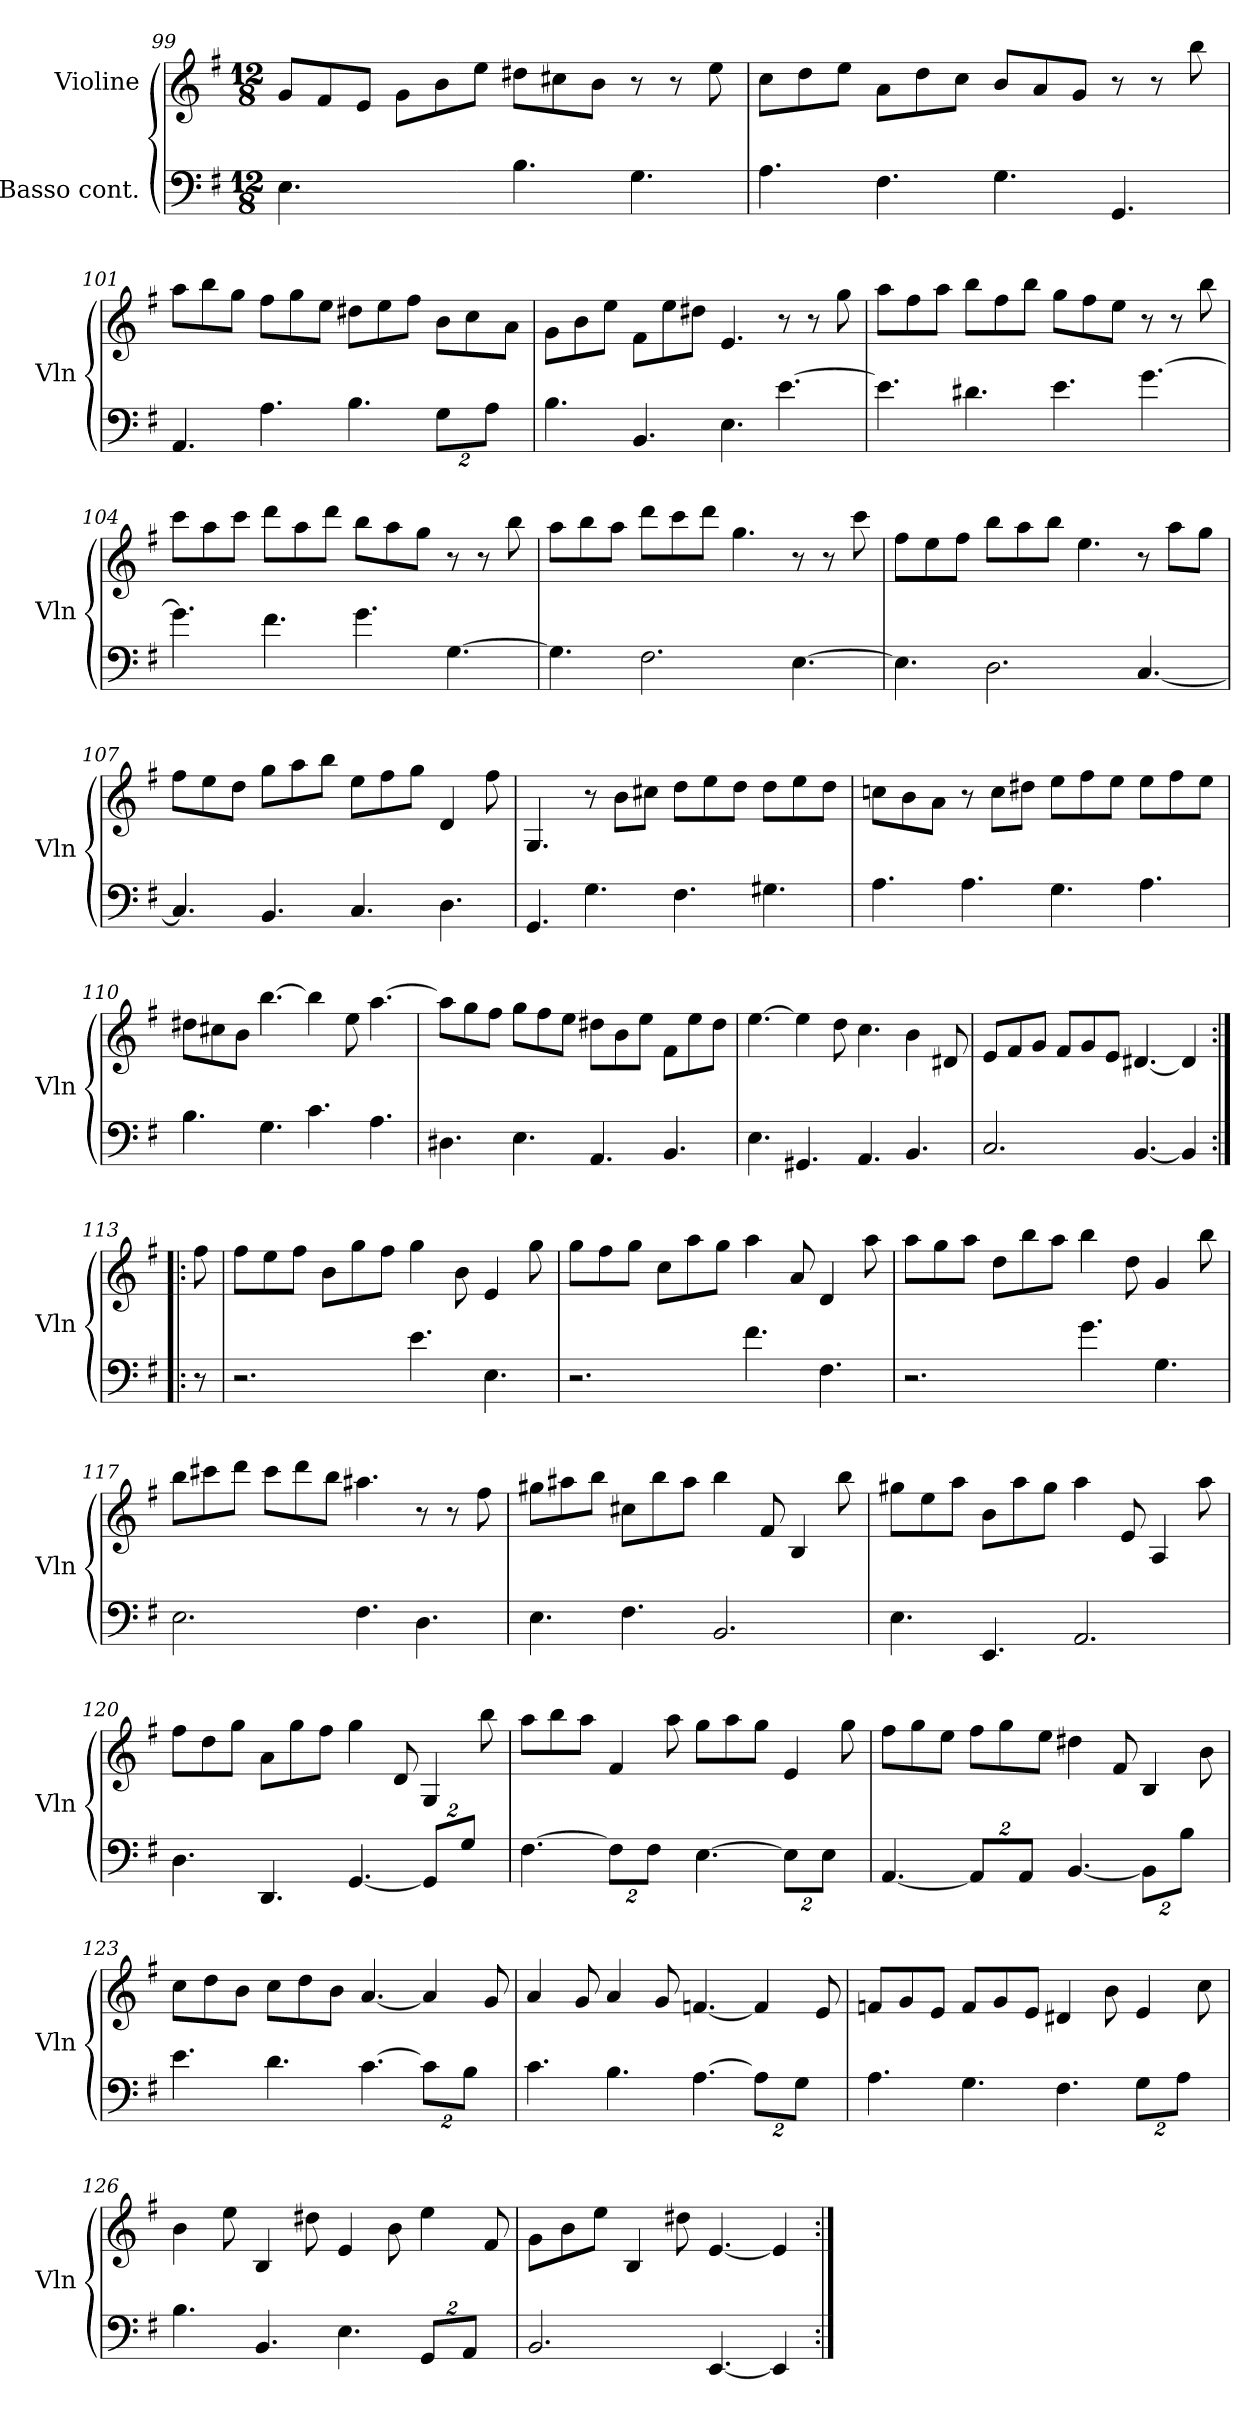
**kern	**kern
*part2	*part1
*staff2	*staff1
*I"Basso cont.	*I"Violine
*	*I'Vln
*clefF4	*clefG2
*k[f#]	*k[f#]
*M12/8	*M12/8
=99	=99
!LO:N:head=solid	!
2.E\	8g/L
.	8f#/
.	8e/J
.	8g\L
.	8b\
.	8ee\J
4.B\	8dd#X\L
.	8cc#X\
.	8b\J
4.G\	8r
.	8r
.	8ee\
=100	=100
4.A\	8cc\L
.	8dd\
.	8ee\J
4.F#\	8a\L
.	8dd\
.	8cc\J
4.G\	8b/L
.	8a/
.	8g/J
4.GG/	8r
.	8r
.	8bb\
!!LO:LB:g=z
=101	=101
4.AA/	8aa\L
.	8bb\
.	8gg\J
4.A\	8ff#\L
.	8gg\
.	8ee\J
4.B\	8dd#X\L
.	8ee\
.	8ff#\J
*Xbrackettup	*
16%3G\L	8b\L
.	8cc\
16%3A\J	.
.	8a\J
=102	=102
4.B\	8g\L
.	8b\
.	8ee\J
4.BB/	8f#\L
.	8ee\
.	8dd#X\J
4.E\	4.e/
[4.e\	8r
.	8r
.	8gg\
=103	=103
4.e\]	8aa\L
.	8ff#\
.	8aa\J
4.d#X\	8bb\L
.	8ff#\
.	8bb\J
4.e\	8gg\L
.	8ff#\
.	8ee\J
[4.g\	8r
.	8r
.	8bb\
!!LO:LB:g=z
=104	=104
4.g\]	8ccc\L
.	8aa\
.	8ccc\J
4.f#\	8ddd\L
.	8aa\
.	8ddd\J
4.g\	8bb\L
.	8aa\
.	8gg\J
[4.G\	8r
.	8r
.	8bb\
=105	=105
4.G\]	8aa\L
.	8bb\
.	8aa\J
2.F#\	8ddd\L
.	8ccc\
.	8ddd\J
.	4.gg\
[4.E\	8r
.	8r
.	8ccc\
=106	=106
4.E\]	8ff#\L
.	8ee\
.	8ff#\J
2.D\	8bb\L
.	8aa\
.	8bb\J
.	4.ee\
[4.C/	8r
.	8aa\L
.	8gg\J
!!LO:LB:g=z
=107	=107
4.C/]	8ff#\L
.	8ee\
.	8dd\J
4.BB/	8gg\L
.	8aa\
.	8bb\J
4.C/	8ee\L
.	8ff#\
.	8gg\J
4.D\	4d/
.	8ff#\
=108	=108
4.GG/	4.G/
4.G\	8r
.	8b\L
.	8cc#X\J
4.F#\	8dd\L
.	8ee\
.	8dd\J
4.G#X\	8dd\L
.	8ee\
.	8dd\J
=109	=109
4.A\	8ccn\L
.	8b\
.	8a\J
4.A\	8r
.	8cc\L
.	8dd#X\J
4.G\	8ee\L
.	8ff#\
.	8ee\J
4.A\	8ee\L
.	8ff#\
.	8ee\J
!!LO:LB:g=z
=110	=110
4.B\	8dd#X\L
.	8cc#X\
.	8b\J
4.G\	[4.bb\
4.c\	4bb\]
.	8ee\
4.A\	[4.aa\
=111	=111
4.D#X\	8aa\L]
.	8gg\
.	8ff#\J
4.E\	8gg\L
.	8ff#\
.	8ee\J
4.AA/	8dd#X\L
.	8b\
.	8ee\J
4.BB/	8f#\L
.	8ee\
.	8dd#\J
!!LO:LB:g=z
=112	=112
4.E\	[4.ee\
4.GG#X/	4ee\]
.	8dd\
4.AA/	4.cc\
4.BB/	4b\
.	8d#X/
=113	=113
2.C/	8e/L
.	8f#/
.	8g/J
.	8f#/L
.	8g/
.	8e/J
[4.BB/	[4.d#X/
4BB/]	4d#/]
!!LO:PB:g=z
=113X1:|!|:	=113X1:|!|:
8r	8ff#\
=114	=114
2.r	8ff#\L
.	8ee\
.	8ff#\J
.	8b\L
.	8gg\
.	8ff#\J
4.e\	4gg\
.	8b\
4.E\	4e/
.	8gg\
=115	=115
2.r	8gg\L
.	8ff#\
.	8gg\J
.	8cc\L
.	8aa\
.	8gg\J
4.f#\	4aa\
.	8a/
4.F#\	4d/
.	8aa\
!!LO:LB:g=z
=116	=116
2.r	8aa\L
.	8gg\
.	8aa\J
.	8dd\L
.	8bb\
.	8aa\J
4.g\	4bb\
.	8dd\
4.G\	4g/
.	8bb\
=117	=117
2.E\	8bb\L
.	8ccc#X\
.	8ddd\J
.	8ccc#\L
.	8ddd\
.	8bb\J
4.F#\	4.aa#X\
4.D\	8r
.	8r
.	8ff#\
!!LO:LB:g=z
=118	=118
4.E\	8gg#X\L
.	8aa#X\
.	8bb\J
4.F#\	8cc#X\L
.	8bb\
.	8aa#\J
2.BB/	4bb\
.	8f#/
.	4B/
.	8bb\
=119	=119
4.E\	8gg#X\L
.	8ee\
.	8aa\J
4.EE/	8b\L
.	8aa\
.	8gg#\J
2.AA/	4aa\
.	8e/
.	4A/
.	8aa\
=120	=120
4.D\	8ff#\L
.	8dd\
.	8gg\J
4.DD/	8a\L
.	8gg\
.	8ff#\J
[4.GG/	4gg\
.	8d/
16%3GG/L]	4G/
16%3G/J	.
.	8bb\
!!LO:LB:g=z
=121	=121
[4.F#\	8aa\L
.	8bb\
.	8aa\J
16%3F#\L]	4f#/
16%3F#\J	.
.	8aa\
[4.E\	8gg\L
.	8aa\
.	8gg\J
16%3E\L]	4e/
16%3E\J	.
.	8gg\
=122	=122
[4.AA/	8ff#\L
.	8gg\
.	8ee\J
16%3AA/L]	8ff#\L
.	8gg\
16%3AA/J	.
.	8ee\J
[4.BB/	4dd#X\
.	8f#/
16%3BB\L]	4B/
16%3B\J	.
.	8b\
=123	=123
4.e\	8cc\L
.	8dd\
.	8b\J
4.d\	8cc\L
.	8dd\
.	8b\J
[4.c\	[4.a/
16%3c\L]	4a/]
16%3B\J	.
.	8g/
!!LO:LB:g=z
=124	=124
4.c\	4a/
.	8g/
4.B\	4a/
.	8g/
[4.A\	[4.fn/
16%3A\L]	4f/]
16%3G\J	.
.	8e/
=125	=125
4.A\	8fn/L
.	8g/
.	8e/J
4.G\	8f/L
.	8g/
.	8e/J
4.F#\	4d#X/
.	8b\
16%3G\L	4e/
16%3A\J	.
.	8cc\
!!LO:LB:g=z
=126	=126
4.B\	4b\
.	8ee\
4.BB/	4B/
.	8dd#X\
4.E\	4e/
.	8b\
16%3GG/L	4ee\
16%3AA/J	.
.	8f#/
=127	=127
2.BB/	8g\L
.	8b\
.	8ee\J
.	4B/
.	8dd#X\
[4.EE/	[4.e/
4EE/]	4e/]
=:|!	=:|!
*-	*-
